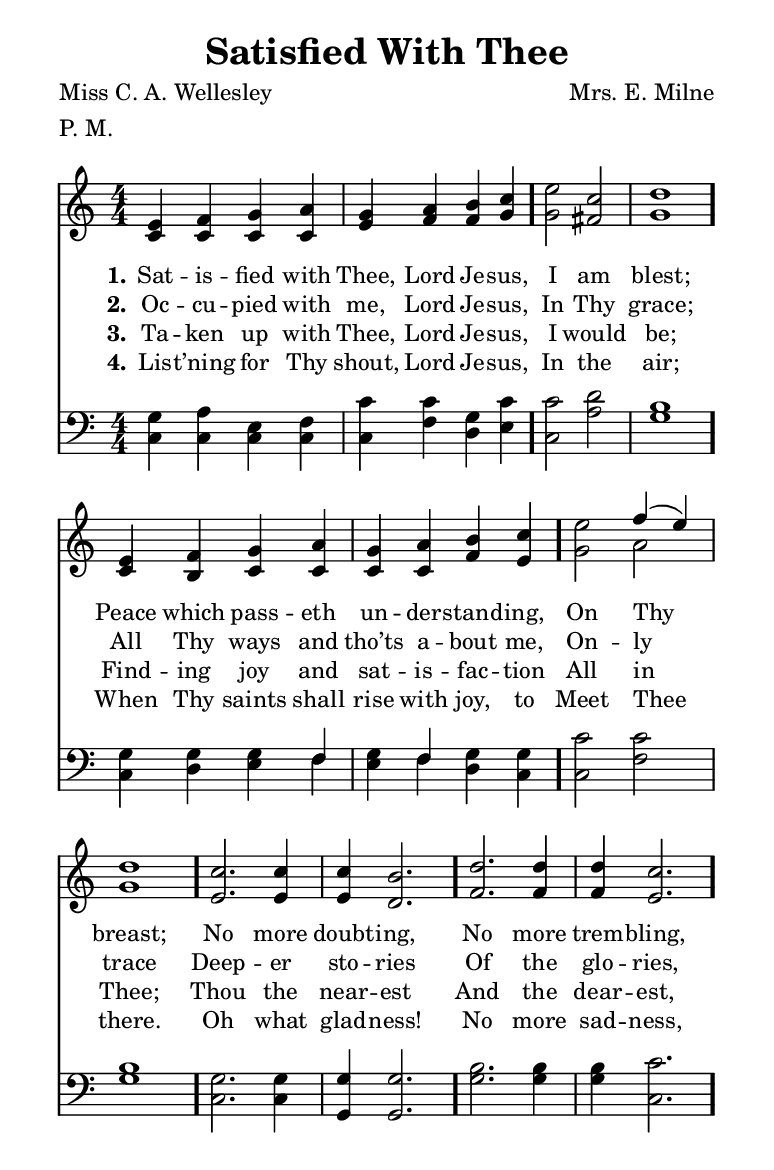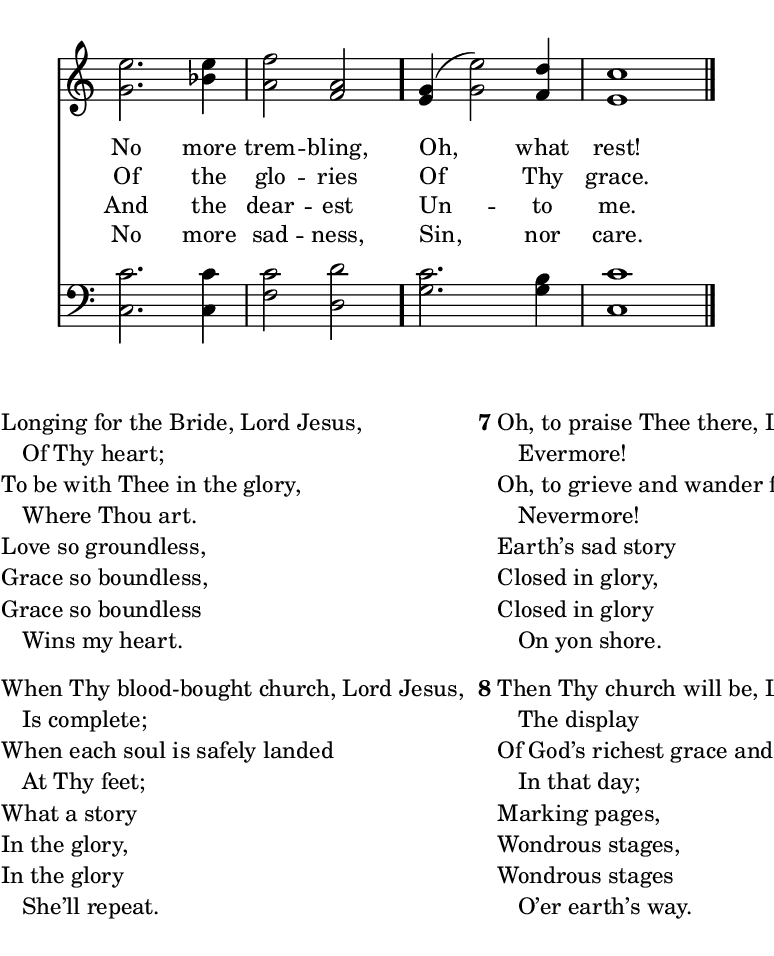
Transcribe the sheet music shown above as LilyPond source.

\include "common/global.ily"
\paper {
  \include "common/paper.ily"
  ragged-bottom = ##t
}

\header{
  hymnnumber = "262"
  title = "Satisfied With Thee"
  tunename = ""
  meter = "P. M."
  poet = "Miss C. A. Wellesley"
  composer = "Mrs. E. Milne"
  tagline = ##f
}

global = {
  \include "common/overrides.ily"
  \override Staff.TimeSignature.style = #'numbered
  \time 4/4
  \override Score.MetronomeMark.transparent = ##t % hide all fermata changes too
  \tempo 4=120
  \key c \major
  \autoBeamOff
}

notesSoprano = {
\global
\relative c' {

  e4 f g a | g a b c |
  e2 c | d1 |
  e,4 f g a | g a b c |
  e2 f4( e) | d1 |
  c2. c4 | c4 b2. |
  d2. d4 | d c2. |
  e2. e4 | f2 a, |
  g4( e'2) d4 | c1 |

  \bar "|."

}
}

notesAlto = {
\global
\relative e' {

  c4 c c c | e f f g
  g2 fis | g1 |
  c,4 b c c | c c f e |
  g2 a | g1 |
  e2. e4 | e d2. |
  f2. f4 | f4 e2. |
  g2. bes4 | a2 f |
  e4( g2) f4 | e1 |

}
}

notesTenor = {
\global
\relative a {

  g4 a e f | c' c g c |
  c2 d2 | b1 |
  g4 g g f | g f g g |
  c2 c | b1 |
  g2. g4 | g4 g2. |
  b2. b4 | b c2. |
  c2. c4 | c2 d |
  c2. b4 | c1 |

}
}

notesBass = {
\global
\relative f {

  c4 c c c | c f d e |
  c2 a' | g1 |
  c,4 d e f | e f d c |
  c2 f | g1 |
  c,2. c4 | g4 g2. |
  g'2. g4 | g c,2. |
  c2. c4 | f2 d |
  g2. g4 | c,1 |

}
}

wordsA = \lyricmode {
\set stanza = "1."

Sat -- is -- fied with Thee, Lord Je -- sus, \bar "."
I am blest; \bar "."
Peace which pass -- eth un -- der -- stand -- ing, \bar "."
On Thy breast; \bar "."
No more doubt -- ing, \bar "."
%{HIDE>%} No more trem -- bling, %{<HIDE%} \bar "."
No more trem -- bling, \bar "."
Oh, what rest! \bar "."

}

wordsB = \lyricmode {
\set stanza = "2."

Oc -- cu -- pied with me, Lord Je -- sus,
In Thy grace;
All Thy ways and tho’ts a -- bout me,
On -- ly trace
Deep -- er sto -- ries
%{HIDE>%} Of the glo -- ries, %{<HIDE%}
Of the glo -- ries
Of Thy grace.

}

wordsC = \lyricmode {
\set stanza = "3."

Ta -- ken up with Thee, Lord Je -- sus,
I would be;
Find -- ing joy and sat -- is -- fac -- tion
All in Thee;
Thou the near -- est
%{HIDE>%} And the dear -- est, %{<HIDE%}
And the dear -- est
Un -- to me.

}

wordsD = \lyricmode {
\set stanza = "4."

Lis -- t’ning for Thy shout, Lord Je -- sus,
In the air;
When Thy saints shall rise with joy, to
Meet Thee there.
Oh what glad -- ness!
%{HIDE>%} No more sad -- ness, %{<HIDE%}
No more sad -- ness,
Sin, nor care.

}

wordsE = \markuplist {

\line { Longing for the Bride, Lord Jesus, }
\line { { \hspace #2 } Of Thy heart; }
\line { To be with Thee in the glory, }
\line { { \hspace #2 } Where Thou art. }
\line { Love so groundless, }
\line { %{HIDE>%} Grace so boundless, %{<HIDE%} }
\line { Grace so boundless }
\line { { \hspace #2 } Wins my heart. }

}

wordsF = \markuplist {

\line { When Thy blood-bought church, Lord Jesus, }
\line { { \hspace #2 } Is complete; }
\line { When each soul is safely landed }
\line { { \hspace #2 } At Thy feet; }
\line { What a story }
\line { %{HIDE>%} In the glory, %{<HIDE%} }
\line { In the glory }
\line { { \hspace #2 } She’ll repeat. }

}

wordsG = \markuplist {

\line { Oh, to praise Thee there, Lord Jesus, }
\line { { \hspace #2 } Evermore! }
\line { Oh, to grieve and wander from Thee }
\line { { \hspace #2 } Nevermore! }
\line { Earth’s sad story }
\line { %{HIDE>%} Closed in glory, %{<HIDE%} }
\line { Closed in glory }
\line { { \hspace #2 } On yon shore. }

}

wordsH = \markuplist {

\line { Then Thy church will be, Lord Jesus, }
\line { { \hspace #2 } The display }
\line { Of God’s richest grace and kindness }
\line { { \hspace #2 } In that day; }
\line { Marking pages, }
\line { %{HIDE>%} Wondrous stages, %{<HIDE%} }
\line { Wondrous stages }
\line { { \hspace #2 } O’er earth’s way.}

}

\score {
  \context ChoirStaff <<
    \context Staff = upper <<
      \set Staff.autoBeaming = ##f
      \set ChoirStaff.systemStartDelimiter = #'SystemStartBar
      \set ChoirStaff.printPartCombineTexts = ##f
      \partcombine #'(2 . 9) \notesSoprano \notesAlto
      \context NullVoice = sopranos { \voiceOne << \notesSoprano >> }
      \context NullVoice = altos { \voiceTwo << \notesAlto >> }
      \context Lyrics = one   \lyricsto sopranos \wordsA
      \context Lyrics = two   \lyricsto sopranos \wordsB
      \context Lyrics = three \lyricsto sopranos \wordsC
      \context Lyrics = four  \lyricsto sopranos \wordsD
    >>
    \context Staff = men <<
      \set Staff.autoBeaming = ##f
      \clef bass
      \set ChoirStaff.printPartCombineTexts = ##f
      \partcombine #'(2 . 9) \notesTenor \notesBass
      \context NullVoice = tenors { \voiceOne << \notesTenor >> }
      \context NullVoice = basses { \voiceTwo << \notesBass >> }
    >>
  >>
  \layout {
    \include "common/layout.ily"
  }
  \midi{
    \include "common/midi.ily"
  }
}

\noPageBreak

\markup { \fill-line {
  \hspace #0.1
  \column {
  \line{ \bold 5 \column { \wordsE } } \combine \null \vspace #0.4
  \line{ \bold 6 \column { \wordsF } }
  }
  \hspace #0.1
  \column {
  \line{ \bold 7 \column { \wordsG } } \combine \null \vspace #0.4
  \line{ \bold 8 \column { \wordsH } }
  }
  \hspace #0.1
} }

\version "2.19.49"  % necessary for upgrading to future LilyPond versions.

% vi:set et ts=2 sw=2 ai nocindent syntax=lilypond:
